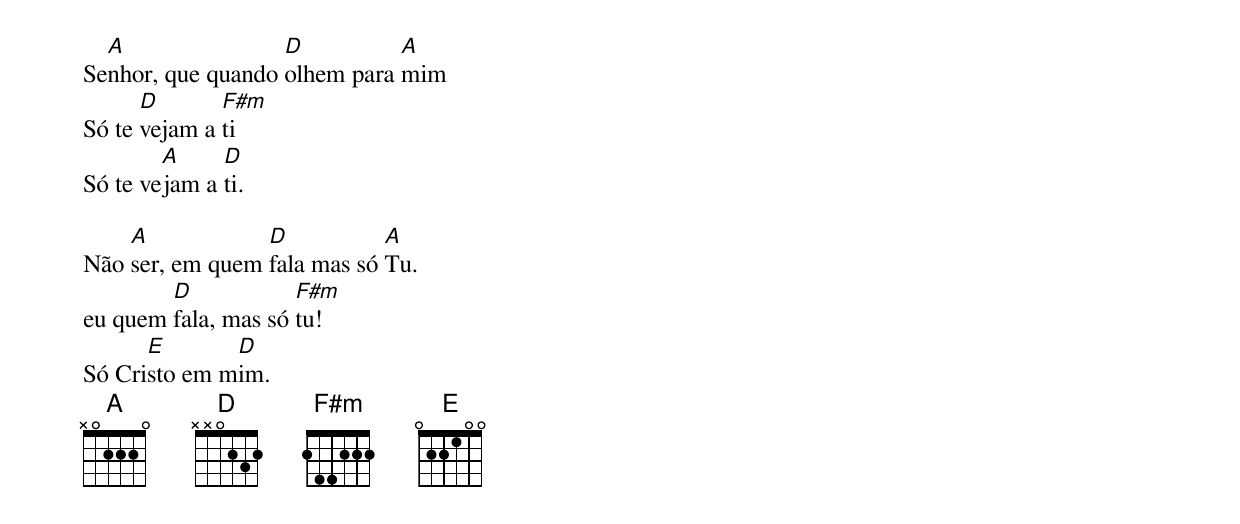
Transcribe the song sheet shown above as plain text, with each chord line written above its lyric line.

  A                D          A
Senhor, que quando olhem para mim
      D       F#m
Só te vejam a ti
        A     D
Só te vejam a ti.

    A            D           A
Não ser, em quem fala mas só Tu.
        D            F#m
eu quem fala, mas só tu!
      E       D
Só Cristo em mim.
